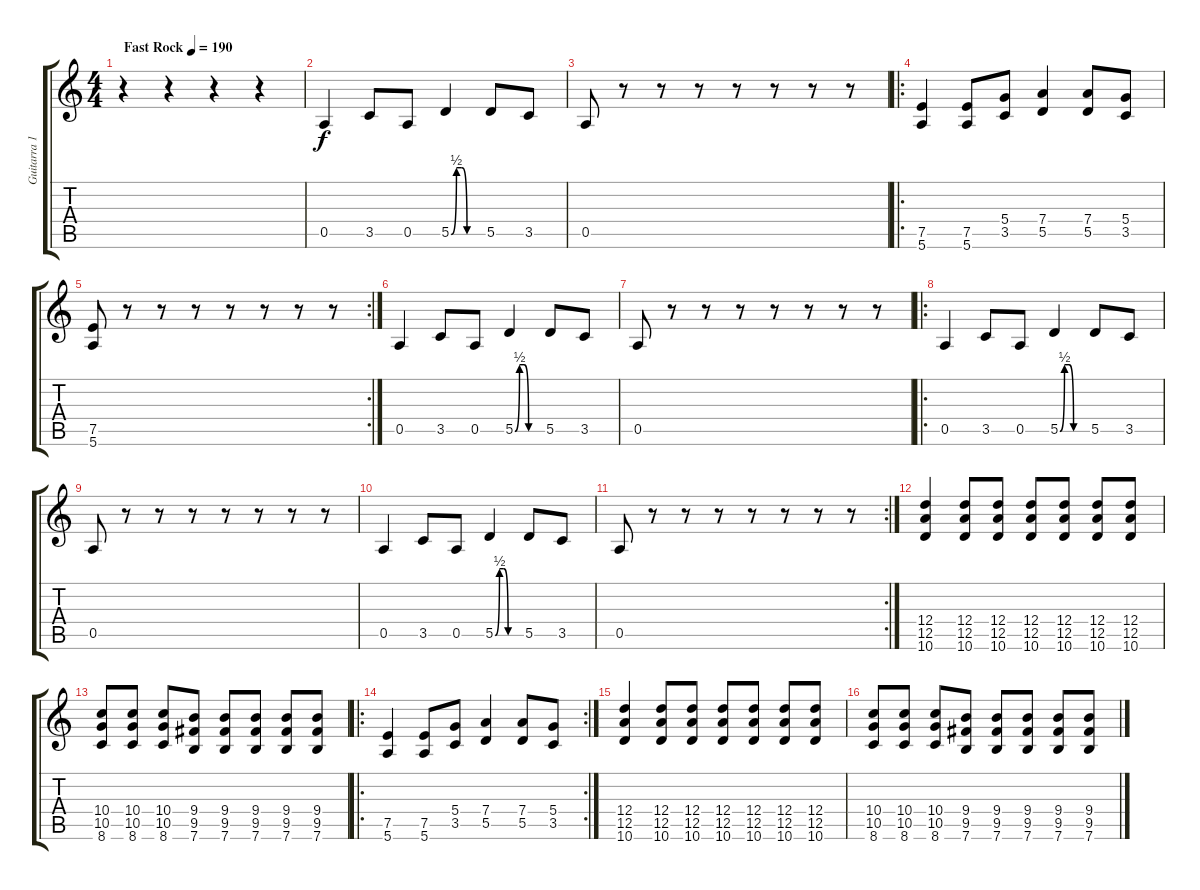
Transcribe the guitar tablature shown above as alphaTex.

\track ("Guitarra 1" "Guitarra 1") {instrument distortionguitar}
\staff {score tabs}
\tuning (E4 B3 G3 D3 A2 E2) {hide}
\ts (4 4)
\tempo (190 "Fast Rock")
\clef g2
\ks c
r.4{dy f instrument distortionguitar} r.4 r.4 r.4 |
0.5.4 3.5.8 0.5.8 5.5{be (custom 0 0 10 2 20 2 30 0 60 0)}.4 5.5.8 3.5.8 |
0.5.8 r.8 r.8 r.8 r.8 r.8 r.8 r.8 |
\ro
(7.5 5.6).4 (7.5 5.6).8 (5.4 3.5).8 (7.4 5.5).4 (7.4 5.5).8 (5.4 3.5).8 |
\rc 2
(7.5 5.6).8 r.8 r.8 r.8 r.8 r.8 r.8 r.8 |
0.5.4 3.5.8 0.5.8 5.5{be (custom 0 0 10 2 20 2 30 0 60 0)}.4 5.5.8 3.5.8 |
0.5.8 r.8 r.8 r.8 r.8 r.8 r.8 r.8 |
\ro
0.5.4 3.5.8 0.5.8 5.5{be (custom 0 0 10 2 20 2 30 0 60 0)}.4 5.5.8 3.5.8 |
0.5.8 r.8 r.8 r.8 r.8 r.8 r.8 r.8 |
0.5.4 3.5.8 0.5.8 5.5{be (custom 0 0 10 2 20 2 30 0 60 0)}.4 5.5.8 3.5.8 |
\rc 2
0.5.8 r.8 r.8 r.8 r.8 r.8 r.8 r.8 |
(12.4 12.5 10.6).4 (12.4 12.5 10.6).8 (12.4 12.5 10.6).8 (12.4 12.5 10.6).8 (12.4 12.5 10.6).8 (12.4 12.5 10.6).8 (12.4 12.5 10.6).8 |
(10.4 10.5 8.6).8 (10.4 10.5 8.6).8 (10.4 10.5 8.6).8 (9.4 9.5 7.6).8 (9.4 9.5 7.6).8 (9.4 9.5 7.6).8 (9.4 9.5 7.6).8 (9.4 9.5 7.6).8 |
\ro
\rc 2
(7.5 5.6).4 (7.5 5.6).8 (5.4 3.5).8 (7.4 5.5).4 (7.4 5.5).8 (5.4 3.5).8 |
(12.4 12.5 10.6).4 (12.4 12.5 10.6).8 (12.4 12.5 10.6).8 (12.4 12.5 10.6).8 (12.4 12.5 10.6).8 (12.4 12.5 10.6).8 (12.4 12.5 10.6).8 |
(10.4 10.5 8.6).8 (10.4 10.5 8.6).8 (10.4 10.5 8.6).8 (9.4 9.5 7.6).8 (9.4 9.5 7.6).8 (9.4 9.5 7.6).8 (9.4 9.5 7.6).8 (9.4 9.5 7.6).8
